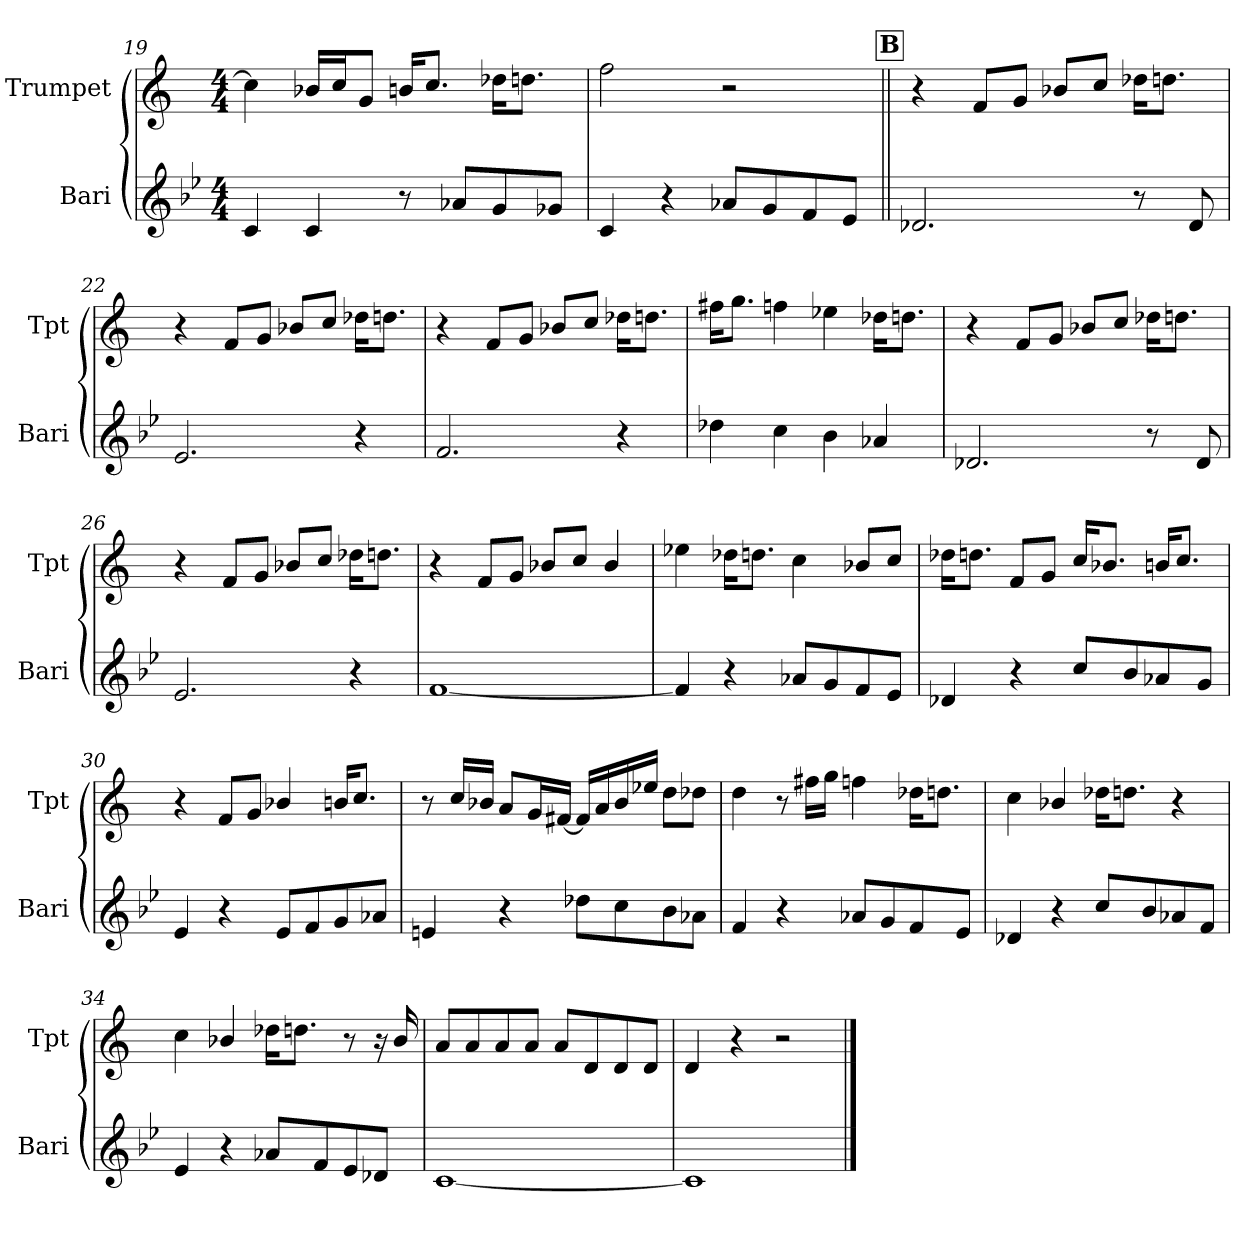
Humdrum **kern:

**kern	**kern
*part2	*part1
*staff2	*staff1
*I"Bari	*I"Trumpet
*I'Bari	*I'Tpt
!!LO:LB:g=z
*clefG2	*clefG2
*	*ITrd1c2
*k[b-e-]	*k[b-e-]
*B-:	*B-:
*M4/4	*M4/4
=19	=19
4c/	4b-\]
4c/	16a-X/LL
.	16b-/J
.	8f/J
8r	16an/KL
.	8.b-/J
8a-X/L	.
8g/	16cc-X\KL
.	8.ccn\J
8g-X/J	.
=20	=20
4c/	2ee-\
4r	.
8a-X/L	2r
8g/	.
8f/	.
8e-/J	.
!!LO:REH:place=s1:a:fs=15.4:t=B
=21||	=21||
2.d-X/	4r
.	8e-/L
.	8f/J
.	8a-X/L
.	8b-/J
8r	16cc-X\KL
.	8.ccn\J
8d-/	.
=22	=22
2.e-/	4r
.	8e-/L
.	8f/J
.	8a-X/L
.	8b-/J
4r	16cc-X\KL
.	8.ccn\J
!!LO:LB:g=z
=23	=23
2.f/	4r
.	8e-/L
.	8f/J
.	8a-X/L
.	8b-/J
4r	16cc-X\KL
.	8.ccn\J
!!LO:PB:g=z
=24	=24
4dd-X\	16een\KL
.	8.ff\J
4cc\	4ee-X\
4b-\	4dd-X\
4a-X/	16cc-X\KL
.	8.ccn\J
=25	=25
2.d-X/	4r
.	8e-/L
.	8f/J
.	8a-X/L
.	8b-/J
8r	16cc-X\KL
.	8.ccn\J
8d-/	.
=26	=26
2.e-/	4r
.	8e-/L
.	8f/J
.	8a-X/L
.	8b-/J
4r	16cc-X\KL
.	8.ccn\J
=27	=27
[1f	4r
.	8e-/L
.	8f/J
.	8a-X/L
.	8b-/J
.	4a-/
!!LO:LB:g=z
=28	=28
4f/]	4dd-X\
4r	16cc-X\KL
.	8.ccn\J
8a-X/L	4b-\
8g/	.
8f/	8a-X/L
8e-/J	8b-/J
=29	=29
4d-X/	16cc-X\KL
.	8.ccn\J
4r	8e-/L
.	8f/J
8cc/L	16b-/KL
.	8.a-X/J
8b-/	.
8a-X/	16an/KL
.	8.b-/J
8g/J	.
=30	=30
4e-/	4r
4r	8e-/L
.	8f/J
8e-/L	4a-X/
8f/	.
8g/	16an/KL
.	8.b-/J
8a-X/J	.
!!LO:LB:g=z
=31	=31
4en/	8r
.	16b-/LL
.	16a-X/JJ
4r	8g/L
.	16f/L
.	[16en/JJ
8dd-X\L	16e/LL]
.	16g/
8cc\	16a-/
.	16dd-X/JJ
8b-\	8cc\L
8a-X\J	8cc-X\J
=32	=32
4f/	4cc\
4r	8r
.	16een\LL
.	16ff\JJ
8a-X/L	4ee-X\
8g/	.
8f/	16cc-X\KL
.	8.ccn\J
8e-/J	.
=33	=33
4d-X/	4b-\
4r	4a-X/
8cc/L	16cc-X\KL
.	8.ccn\J
8b-/	.
8a-X/	4r
8f/J	.
!!LO:LB:g=z
=34	=34
4e-/	4b-\
4r	4a-X/
8a-X/L	16cc-X\KL
.	8.ccn\J
8f/	.
8e-/	8r
8d-X/J	16r
.	16a-/
=35	=35
[1c	8g/L
.	8g/
.	8g/
.	8g/J
.	8g/L
.	8c/
.	8c/
.	8c/J
=36	=36
1c]	4c/
.	4r
.	2r
==	==
*-	*-
